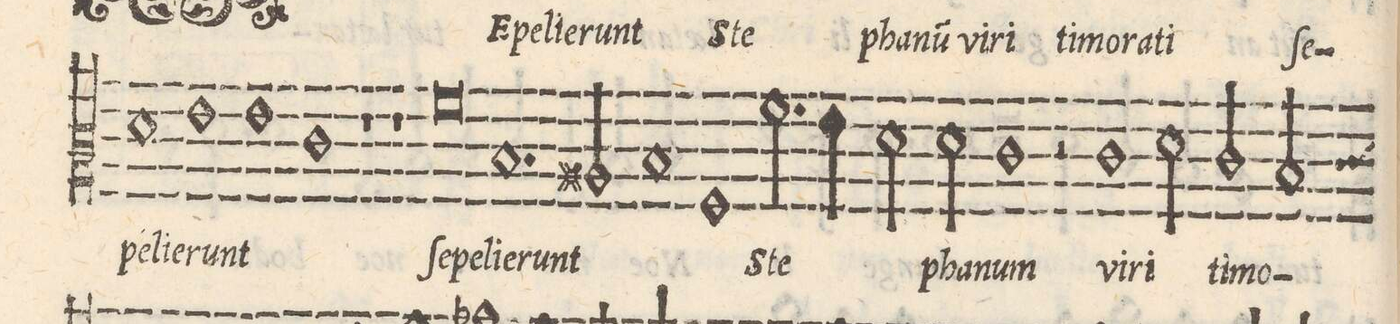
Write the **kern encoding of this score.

**kern	**text
*I"ALTVS	*
*clefC2	*
*k[]	*
*met(C|)	*
*M2/1	*
1f	-pe-
=9-	=9-
1gny	-li-
1g	-e-
=10-	=10-
1e	-runt
1r	.
=11-	=11-
1r	.
0a	ſe-
=12-	=12-
1.d	-pe-
=13-	=13-
2c#X/	-li-
1d	-e-
=14-	=14-
1A	-runt-
2.a\	-Ste-
4g\	.
=15-	=15-
2f\	.
2f\	-pha-
1e	-num
=16-	=16-
2r	.
1e	vi-
2f\	-ri
=17-	=17-
2e/	ti-
2d/	-mo-
*custos:e	*
*-	*-
